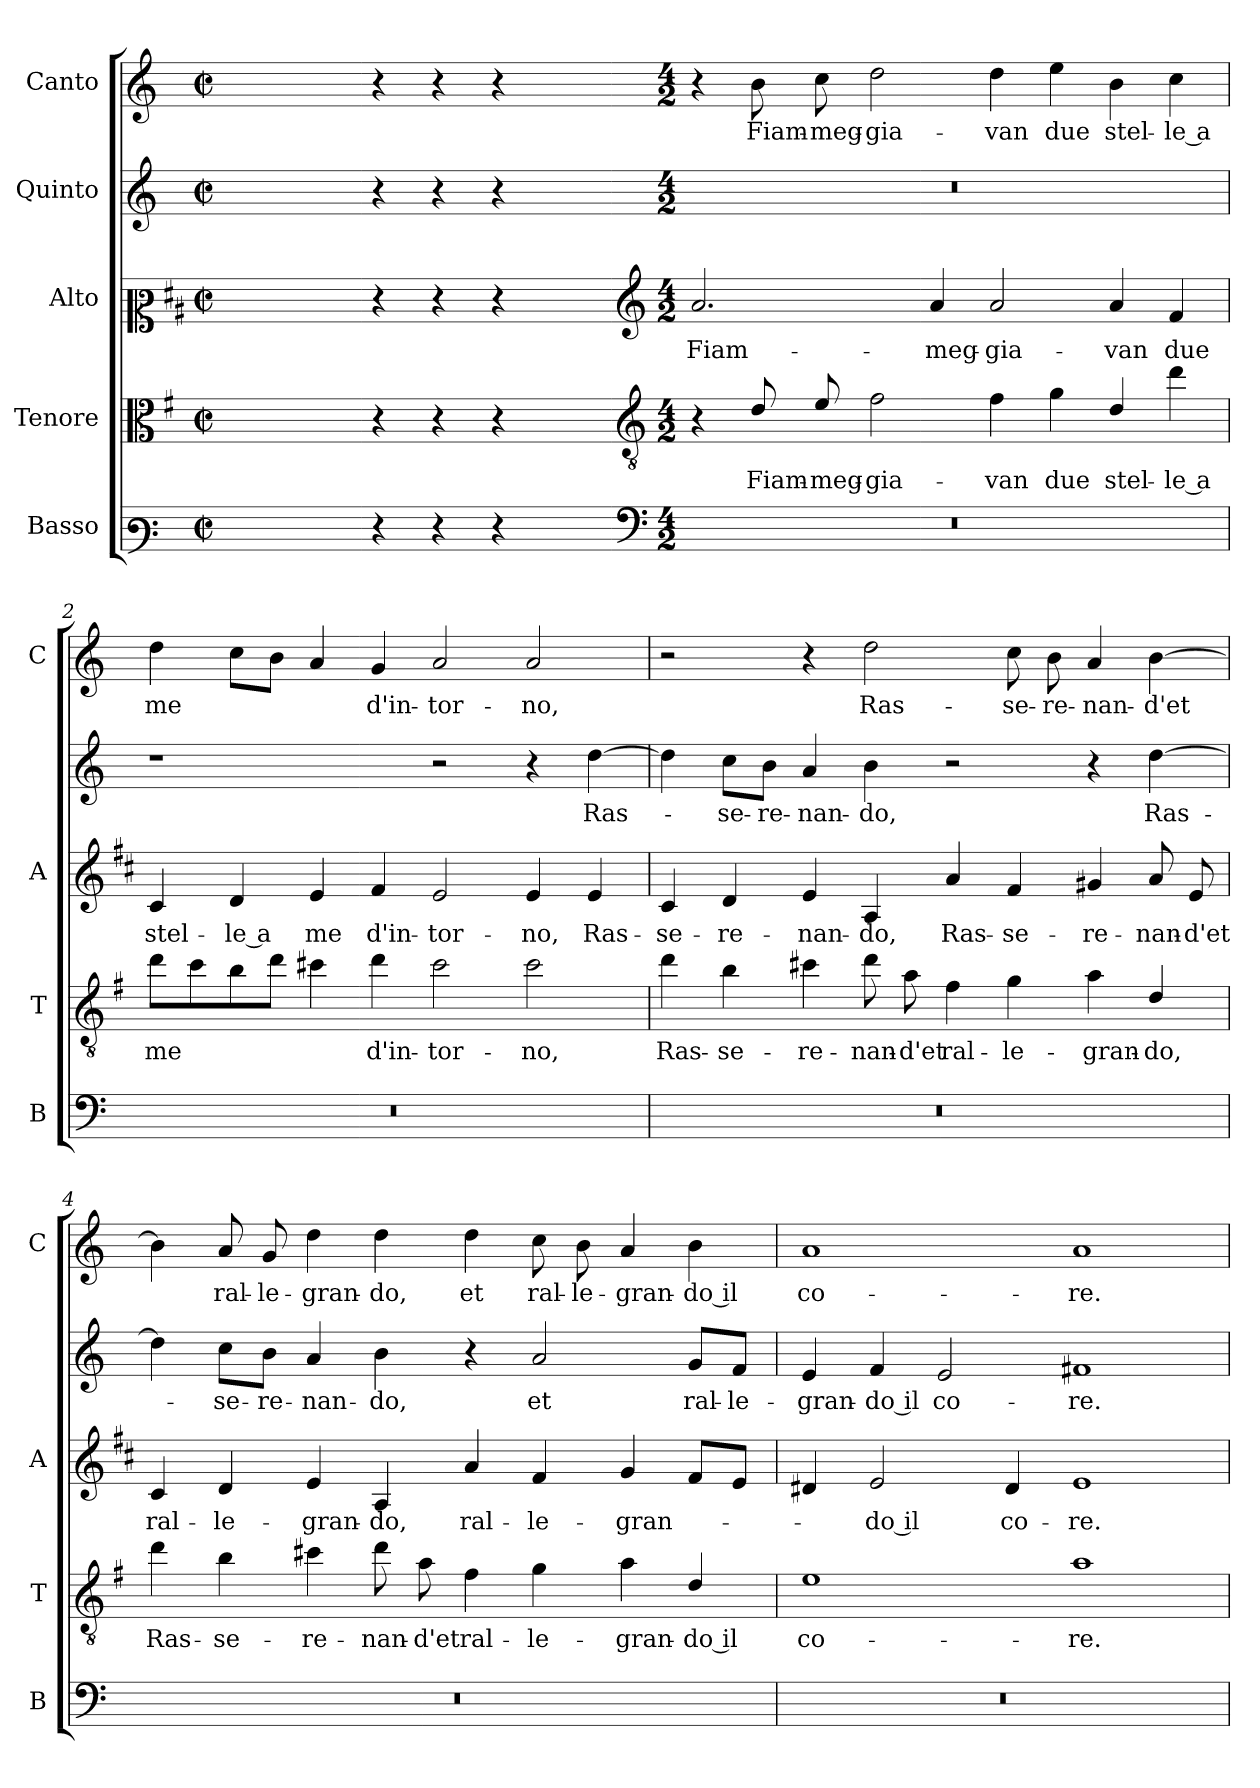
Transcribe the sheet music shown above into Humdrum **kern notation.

**kern	**kern	**text	**kern	**text	**kern	**text	**kern	**text
*part5	*part4	*part4	*part3	*part3	*part2	*part2	*part1	*part1
*staff5	*staff4	*staff4	*staff3	*staff3	*staff2	*staff2	*staff1	*staff1
*I"Basso	*I"Tenore	*	*I"Alto	*	*I"Quinto	*	*I"Canto	*
*I'B	*I'T	*	*I'A	*	*	*	*I'C	*
*clefF3	*clefC3	*	*clefC2	*	*clefG2	*	*clefG2	*
*	*ITrd4c7	*	*ITrd1c2	*	*	*	*	*
*k[]	*k[]	*	*k[]	*	*k[]	*	*k[]	*
*C:	*C:	*	*C:	*	*C:	*	*C:	*
*M2/2	*M2/2	*	*M2/2	*	*M2/2	*	*M2/2	*
*met(c|)	*met(c|)	*	*met(c|)	*	*met(c|)	*	*met(c|)	*
=	=	=	=	=	=	=	=	=
1ryy	1ryy	.	1ryy	.	1ryy	.	1ryy	.
=1X-	=1X-	=1X-	=1X-	=1X-	=1X-	=1X-	=1X-	=1X-
4r	4r	.	4r	.	4r	.	4r	.
4r	4r	.	4r	.	4r	.	4r	.
4r	4r	.	4r	.	4r	.	4r	.
4ryy	4ryy	.	4ryy	.	4ryy	.	4ryy	.
=1-	=1-	=1-	=1-	=1-	=1-	=1-	=1-	=1-
*clefF4	*clefGv2	*	*clefG2	*	*	*	*	*
*M4/2	*M4/2	*	*M4/2	*	*M4/2	*	*M4/2	*
!	!	!	!	!LO:LY:b	!	!	!	!
0r	4r	.	2.g/	Fiam-	0r	.	4r	.
!	!	!LO:LY:b	!	!	!	!	!	!LO:LY:b
.	8G/	Fiam-	.	.	.	.	8b\	Fiam-
!	!	!LO:LY:b	!	!	!	!	!	!LO:LY:b
.	8A/	-meg-	.	.	.	.	8cc\	-meg-
!	!	!LO:LY:b	!	!	!	!	!	!LO:LY:b
.	2B\	-gia-	.	.	.	.	2dd\	-gia-
!	!	!	!	!LO:LY:b	!	!	!	!
.	.	.	4g/	-meg-	.	.	.	.
!	!	!LO:LY:b	!	!LO:LY:b	!	!	!	!LO:LY:b
.	4B\	-van	2g/	-gia-	.	.	4dd\	-van
!	!	!LO:LY:b	!	!	!	!	!	!LO:LY:b
.	4c\	due	.	.	.	.	4ee\	due
!	!	!LO:LY:b	!	!LO:LY:b	!	!	!	!LO:LY:b
.	4G/	stel-	4g/	-van	.	.	4b\	stel-
!	!	!LO:LY:b	!	!LO:LY:b	!	!	!	!LO:LY:b
.	4g\	-le a	4e/	due	.	.	4cc\	-le a
=2	=2	=2	=2	=2	=2	=2	=2	=2
!	!	!LO:LY:b	!	!LO:LY:b	!	!	!	!LO:LY:b
0r	8g\L	me	4B/	stel-	1r	.	4dd\	me
.	8f\	.	.	.	.	.	.	.
!	!	!	!	!LO:LY:b	!	!	!	!
.	8e\	.	4c/	-le a	.	.	8cc\L	.
.	8g\J	.	.	.	.	.	8b\J	.
!	!	!	!	!LO:LY:b	!	!	!	!
.	4f#X\	.	4d/	me	.	.	4a/	.
!	!	!LO:LY:b	!	!LO:LY:b	!	!	!	!LO:LY:b
.	4g\	d'in-	4e/	d'in-	.	.	4g/	d'in-
!	!	!LO:LY:b	!	!LO:LY:b	!	!	!	!LO:LY:b
.	2f#\	-tor-	2d/	-tor-	2r	.	2a/	-tor-
!	!	!LO:LY:b	!	!LO:LY:b	!	!	!	!LO:LY:b
.	2f#\	-no,	4d/	-no,	4r	.	2a/	-no,
!	!	!	!	!LO:LY:b	!	!LO:LY:b	!	!
.	.	.	4d/	Ras-	[4dd\	Ras-	.	.
=3	=3	=3	=3	=3	=3	=3	=3	=3
!	!	!LO:LY:b	!	!LO:LY:b	!	!	!	!
0r	4g\	Ras-	4B/	-se-	4dd\]	.	2r	.
!	!	!LO:LY:b	!	!LO:LY:b	!	!LO:LY:b	!	!
.	4e\	-se-	4c/	-re-	8cc\L	-se-	.	.
!	!	!	!	!	!	!LO:LY:b	!	!
.	.	.	.	.	8b\J	-re-	.	.
!	!	!LO:LY:b	!	!LO:LY:b	!	!LO:LY:b	!	!
.	4f#X\	-re-	4d/	-nan-	4a/	-nan-	4r	.
!	!	!LO:LY:b	!	!LO:LY:b	!	!LO:LY:b	!	!LO:LY:b
.	8g\	-nan-	4G/	-do,	4b\	-do,	2dd\	Ras-
!	!	!LO:LY:b	!	!	!	!	!	!
.	8d\	-d'et	.	.	.	.	.	.
!	!	!LO:LY:b	!	!LO:LY:b	!	!	!	!
.	4B\	ral-	4g/	Ras-	2r	.	.	.
!	!	!LO:LY:b	!	!LO:LY:b	!	!	!	!LO:LY:b
.	4c\	-le-	4e/	-se-	.	.	8cc\	-se-
!	!	!	!	!	!	!	!	!LO:LY:b
.	.	.	.	.	.	.	8b\	-re-
!	!	!LO:LY:b	!	!LO:LY:b	!	!	!	!LO:LY:b
.	4d\	-gran-	4f#X/	-re-	4r	.	4a/	-nan-
!	!	!LO:LY:b	!	!LO:LY:b	!	!LO:LY:b	!	!LO:LY:b
.	4G/	-do,	8g/	-nan-	[4dd\	Ras-	[4b\	-d'et
!	!	!	!	!LO:LY:b	!	!	!	!
.	.	.	8d/	-d'et	.	.	.	.
!!LO:LB:g=z
=4	=4	=4	=4	=4	=4	=4	=4	=4
!	!	!LO:LY:b	!	!LO:LY:b	!	!	!	!
0r	4g\	Ras-	4B/	ral-	4dd\]	.	4b\]	.
!	!	!LO:LY:b	!	!LO:LY:b	!	!LO:LY:b	!	!LO:LY:b
.	4e\	-se-	4c/	-le-	8cc\L	-se-	8a/	ral-
!	!	!	!	!	!	!LO:LY:b	!	!LO:LY:b
.	.	.	.	.	8b\J	-re-	8g/	-le-
!	!	!LO:LY:b	!	!LO:LY:b	!	!LO:LY:b	!	!LO:LY:b
.	4f#X\	-re-	4d/	-gran-	4a/	-nan-	4dd\	-gran-
!	!	!LO:LY:b	!	!LO:LY:b	!	!LO:LY:b	!	!LO:LY:b
.	8g\	-nan-	4G/	-do,	4b\	-do,	4dd\	-do,
!	!	!LO:LY:b	!	!	!	!	!	!
.	8d\	-d'et	.	.	.	.	.	.
!	!	!LO:LY:b	!	!LO:LY:b	!	!	!	!LO:LY:b
.	4B\	ral-	4g/	ral-	4r	.	4dd\	et
!	!	!LO:LY:b	!	!LO:LY:b	!	!LO:LY:b	!	!LO:LY:b
.	4c\	-le-	4e/	-le-	2a/	et	8cc\	ral-
!	!	!	!	!	!	!	!	!LO:LY:b
.	.	.	.	.	.	.	8b\	-le-
!	!	!LO:LY:b	!	!LO:LY:b	!	!	!	!LO:LY:b
.	4d\	-gran-	4f/	-gran-	.	.	4a/	-gran-
!	!	!LO:LY:b	!	!	!	!LO:LY:b	!	!LO:LY:b
.	4G/	-do il	8e/L	.	8g/L	ral-	4b\	-do il
!	!	!	!	!	!	!LO:LY:b	!	!
.	.	.	8d/J	.	8f/J	-le-	.	.
=5	=5	=5	=5	=5	=5	=5	=5	=5
!	!	!LO:LY:b	!	!	!	!LO:LY:b	!	!LO:LY:b
0r	1A	co-	4c#X/	.	4e/	-gran-	1a	co-
!	!	!	!	!LO:LY:b	!	!LO:LY:b	!	!
.	.	.	2d/	-do il	4f/	-do il	.	.
!	!	!	!	!	!	!LO:LY:b	!	!
.	.	.	.	.	2e/	co-	.	.
!	!	!	!	!LO:LY:b	!	!	!	!
.	.	.	4c#/	co-	.	.	.	.
!	!	!LO:LY:b	!	!LO:LY:b	!	!LO:LY:b	!	!LO:LY:b
.	1d	-re.	1d	-re.	1f#X	-re.	1a	-re.
=	=	=	=	=	=	=	=	=
*-	*-	*-	*-	*-	*-	*-	*-	*-
